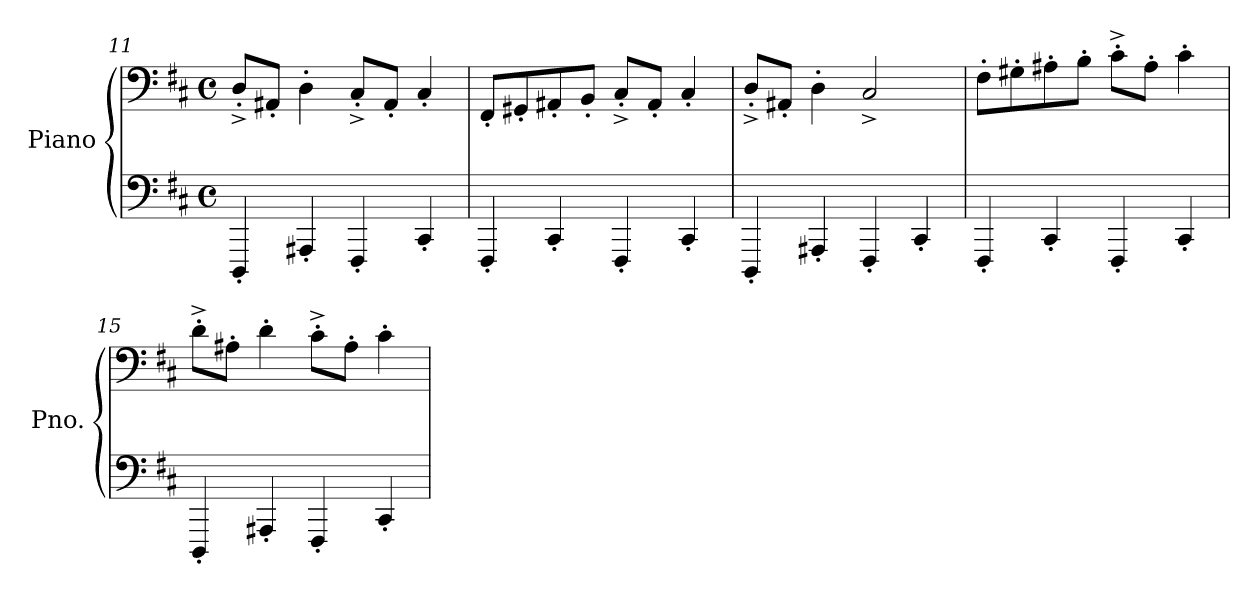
**kern	**kern
*part1	*part1
*staff2	*staff1
*I"Piano	*
*I'Pno.	*
!!LO:LB:g=z
*clefF4	*clefF4
*k[f#c#]	*k[f#c#]
*M4/4	*M4/4
*met(c)	*met(c)
=11	=11
4DDD'/	8D'^/L
.	8AA#X'/J
4AAA#X<'/	4D'\
4FFF#<'/	8C#'^/L
.	8AA#'/J
4CC#'/	4C#'/
=12	=12
4FFF#'/	8FF#'/L
.	8GG#X'/
4CC#'/	8AA#X'/
.	8BB'/J
4FFF#'/	8C#'^/L
.	8AA#'/J
4CC#'/	4C#'/
=13	=13
4DDD'/	8D'^/L
.	8AA#X'/J
4AAA#X<'/	4D'\
4FFF#<'/	2C#^/
4CC#'/	.
=14	=14
4FFF#'/	8F#'\L
.	8G#X'\
4CC#'/	8A#X'\
.	8B'\J
4FFF#'/	8c#'^\L
.	8A#'\J
4CC#'/	4c#'\
=15	=15
4DDD'/	8d'^\L
.	8A#X'\J
4AAA#X<'/	4d'\
4FFF#<'/	8c#'^\L
.	8A#'\J
4CC#'/	4c#'\
=	=
*-	*-
